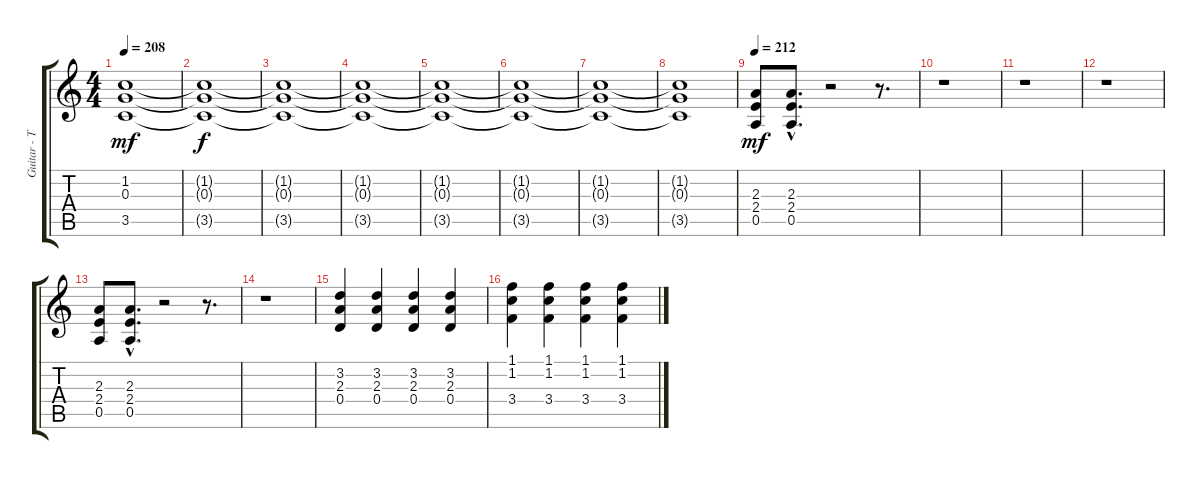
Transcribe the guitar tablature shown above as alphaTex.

\track ("Guitar - Tom" "Guitar - T") {instrument distortionguitar}
\staff {score tabs}
\tuning (E4 B3 G3 D3 A2 E2) {hide}
\ts (4 4)
\tempo 208
\clef g2
\ks c
(1.2 0.3 3.5).1{dy mf instrument distortionguitar} |
(1.2{t} 0.3{t} 3.5{t}).1{dy f} |
(1.2{t} 0.3{t} 3.5{t}).1 |
(1.2{t} 0.3{t} 3.5{t}).1 |
(1.2{t} 0.3{t} 3.5{t}).1 |
(1.2{t} 0.3{t} 3.5{t}).1 |
(1.2{t} 0.3{t} 3.5{t}).1 |
(1.2{t} 0.3{t} 3.5{t}).1 |
\tempo 212
(2.3 2.4 0.5).8{dy mf} (2.3{hac} 2.4{hac} 0.5{hac}).8{d} r.2 r.8{d} |
r.1 |
r.1 |
r.1 |
(2.3 2.4 0.5).8 (2.3{hac} 2.4{hac} 0.5{hac}).8{d} r.2 r.8{d} |
r.1 |
(3.2 2.3 0.4).4 (3.2 2.3 0.4).4 (3.2 2.3 0.4).4 (3.2 2.3 0.4).4 |
(1.1 1.2 3.4).4 (1.1 1.2 3.4).4 (1.1 1.2 3.4).4 (1.1 1.2 3.4).4
